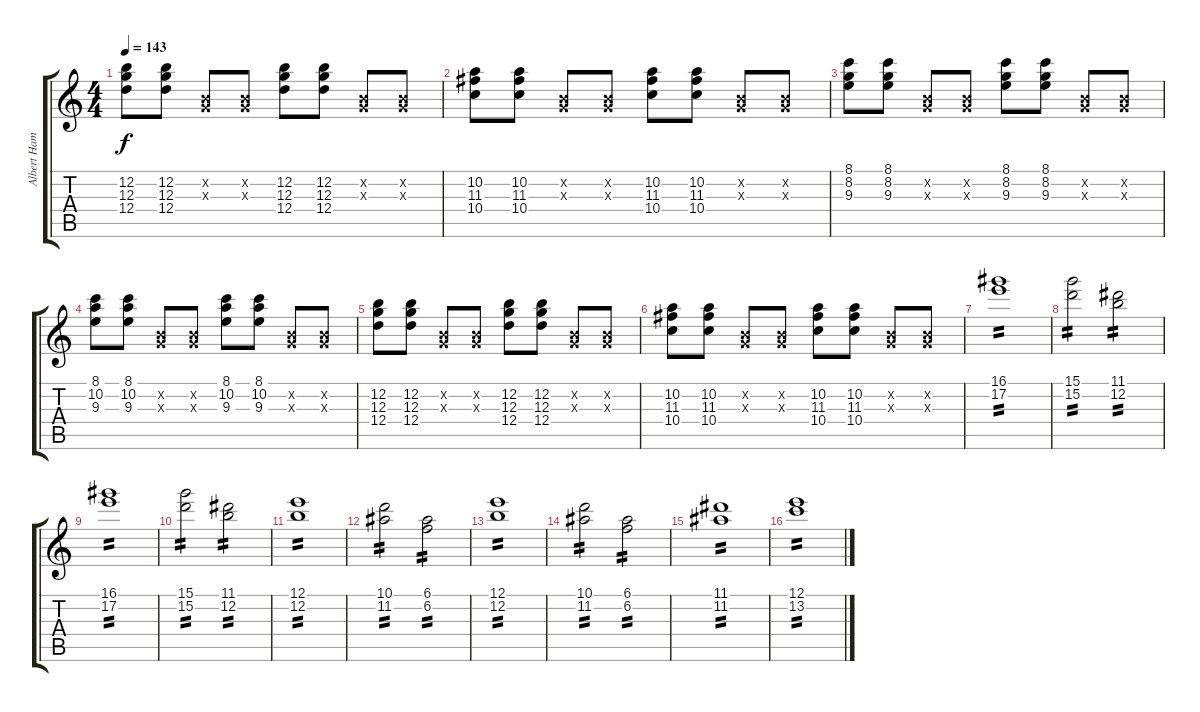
\track ("Albert Hammond Jr." "Albert Ham") {instrument electricguitarclean}
\staff {score tabs}
\tuning (E4 B3 G3 D3 A2 E2) {hide}
\ts (4 4)
\tempo 143
\clef g2
\ks c
(12.2 12.3 12.4).8{dy f} (12.2 12.3 12.4).8 (0.2{x} 0.3{x}).8 (0.2{x} 0.3{x}).8 (12.2 12.3 12.4).8 (12.2 12.3 12.4).8 (0.2{x} 0.3{x}).8 (0.2{x} 0.3{x}).8 |
(10.2 11.3 10.4).8 (10.2 11.3 10.4).8 (0.2{x} 0.3{x}).8 (0.2{x} 0.3{x}).8 (10.2 11.3 10.4).8 (10.2 11.3 10.4).8 (0.2{x} 0.3{x}).8 (0.2{x} 0.3{x}).8 |
(8.1 8.2 9.3).8 (8.1 8.2 9.3).8 (0.2{x} 0.3{x}).8 (0.2{x} 0.3{x}).8 (8.1 8.2 9.3).8 (8.1 8.2 9.3).8 (0.2{x} 0.3{x}).8 (0.2{x} 0.3{x}).8 |
(8.1 10.2 9.3).8 (8.1 10.2 9.3).8 (0.2{x} 0.3{x}).8 (0.2{x} 0.3{x}).8 (8.1 10.2 9.3).8 (8.1 10.2 9.3).8 (0.2{x} 0.3{x}).8 (0.2{x} 0.3{x}).8 |
(12.2 12.3 12.4).8 (12.2 12.3 12.4).8 (0.2{x} 0.3{x}).8 (0.2{x} 0.3{x}).8 (12.2 12.3 12.4).8 (12.2 12.3 12.4).8 (0.2{x} 0.3{x}).8 (0.2{x} 0.3{x}).8 |
(10.2 11.3 10.4).8 (10.2 11.3 10.4).8 (0.2{x} 0.3{x}).8 (0.2{x} 0.3{x}).8 (10.2 11.3 10.4).8 (10.2 11.3 10.4).8 (0.2{x} 0.3{x}).8 (0.2{x} 0.3{x}).8 |
(16.1 17.2).1{tp 2} |
(15.1 15.2).2{tp 2} (11.1 12.2).2{tp 2} |
(16.1 17.2).1{tp 2} |
(15.1 15.2).2{tp 2} (11.1 12.2).2{tp 2} |
(12.1 12.2).1{tp 2} |
(10.1 11.2).2{tp 2} (6.1 6.2).2{tp 2} |
(12.1 12.2).1{tp 2} |
(10.1 11.2).2{tp 2} (6.1 6.2).2{tp 2} |
(11.1 11.2).1{tp 2} |
(12.1 13.2).1{tp 2}
